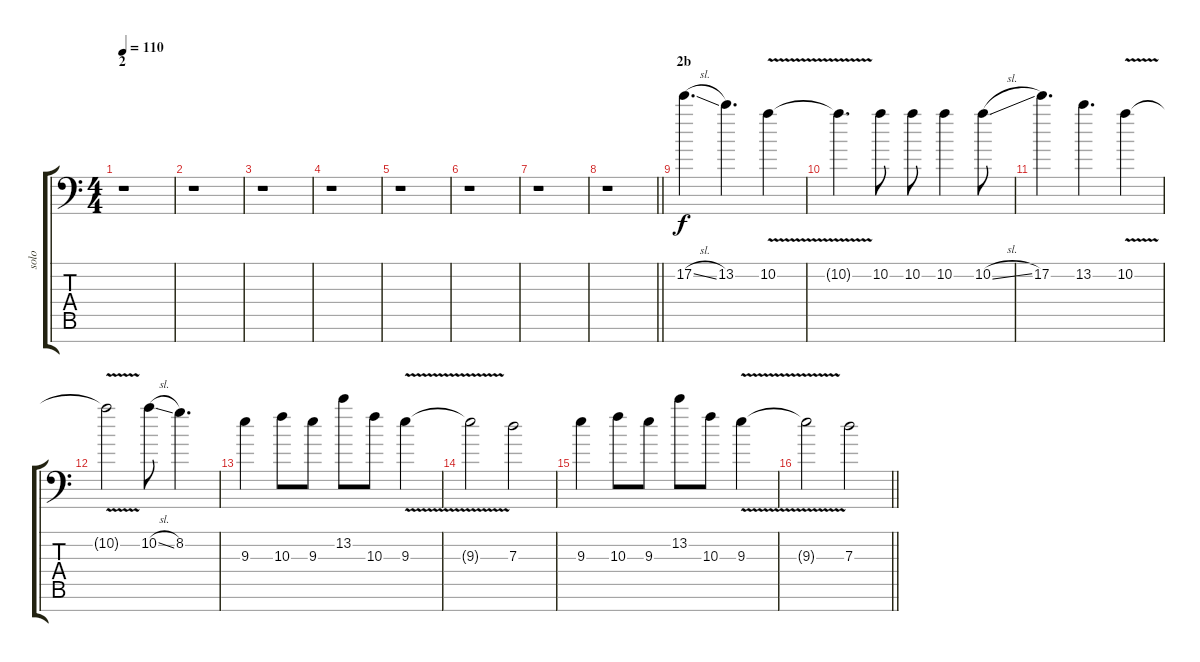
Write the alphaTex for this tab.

\track ("solo" "solo") {instrument distortionguitar}
\staff {score tabs}
\tuning (E4 B3 G3 D3 A2 E2 A1) {hide}
\ts (4 4)
\section ("" "2")
\tempo 110
\clef f4
\ks c
r.1{dy f} |
r.1 |
r.1 |
r.1 |
r.1 |
r.1 |
r.1 |
\barLineRight lightlight
r.1 |
\section ("" "2b")
17.2{sl}.4{d} 13.2.4{d} 10.2{v}.4 |
10.2{t}.4{d} 10.2.8 10.2.8 10.2.4 10.2{sl}.8 |
17.2.4{d} 13.2.4{d} 10.2{v}.4 |
10.2{t}.2 10.2{sl}.8 8.2.4{d} |
9.3.4 10.3.8 9.3.8 13.2.8 10.3.8 9.3{v}.4 |
9.3{t}.2 7.3.2 |
9.3.4 10.3.8 9.3.8 13.2.8 10.3.8 9.3{v}.4 |
\barLineRight lightlight
9.3{t}.2 7.3.2
